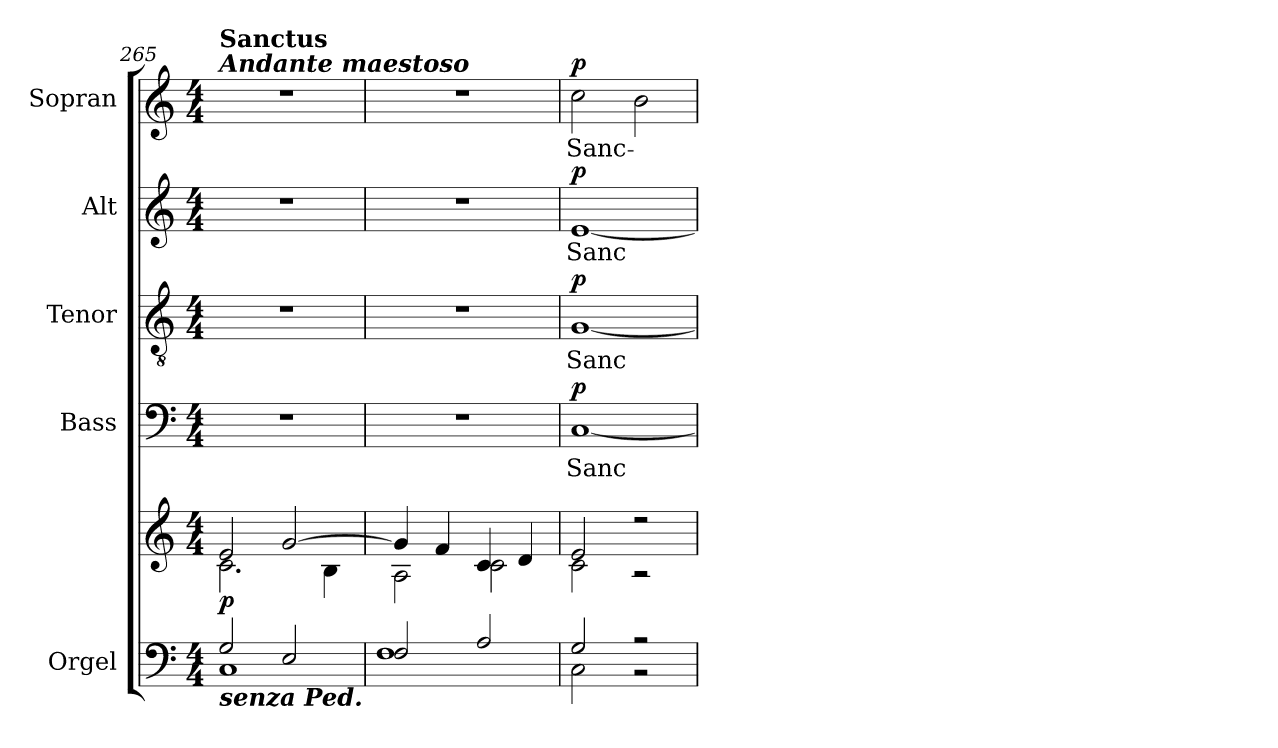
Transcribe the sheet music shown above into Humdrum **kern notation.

**kern	**kern	**dynam	**kern	**text	**dynam	**kern	**text	**dynam	**kern	**text	**dynam	**kern	**text	**dynam
*part5	*part5	*part5	*part4	*part4	*part4	*part3	*part3	*part3	*part2	*part2	*part2	*part1	*part1	*part1
*staff6	*staff5	*staff5/6	*staff4	*staff4	*staff4	*staff3	*staff3	*staff3	*staff2	*staff2	*staff2	*staff1	*staff1	*staff1
*I"Orgel	*	*	*I"Bass	*	*	*I"Tenor	*	*	*I"Alt	*	*	*I"Sopran	*	*
*I'Org.	*	*	*I'B.	*	*	*I'T.	*	*	*I'A.	*	*	*I'S.	*	*
!!LO:PB:g=z
*clefF4	*clefG2	*	*clefF4	*	*	*clefGv2	*	*	*clefG2	*	*	*clefG2	*	*
*k[]	*k[]	*	*k[]	*	*	*k[]	*	*	*k[]	*	*	*k[]	*	*
*C:	*C:	*	*C:	*	*	*C:	*	*	*C:	*	*	*C:	*	*
*M4/4	*M4/4	*	*M4/4	*	*	*M4/4	*	*	*M4/4	*	*	*M4/4	*	*
=265	=265	=265	=265	=265	=265	=265	=265	=265	=265	=265	=265	=265	=265	=265
*^	*^	*	*	*	*	*	*	*	*	*	*	*	*	*
!	!	!	!	!	!	!	!	!	!	!	!	!	!	!LO:TX:a:Bi:t=Andante maestoso	!	!
!	!	!	!	!	!	!	!	!	!	!	!	!	!	!LO:TX:a:B:t=Sanctus	!	!
!LO:TX:b:Bi:t=senza Ped.	!	!	!	!	!	!	!	!	!	!	!	!	!	!	!	!
!	!	!	!	!LO:DY:b	!	!	!	!	!	!	!	!	!	!	!	!
2G/	1C	2e/	2.c\	p	1r	.	.	1r	.	.	1r	.	.	1r	.	.
2E/	.	[>2g/	.	.	.	.	.	.	.	.	.	.	.	.	.	.
.	.	.	4B\	.	.	.	.	.	.	.	.	.	.	.	.	.
=266	=266	=266	=266	=266	=266	=266	=266	=266	=266	=266	=266	=266	=266	=266	=266	=266
2F/	1F	4g/]	2A\	.	1r	.	.	1r	.	.	1r	.	.	1r	.	.
.	.	4f/	.	.	.	.	.	.	.	.	.	.	.	.	.	.
2A/	.	4c/	2c\	.	.	.	.	.	.	.	.	.	.	.	.	.
.	.	4d/	.	.	.	.	.	.	.	.	.	.	.	.	.	.
=267	=267	=267	=267	=267	=267	=267	=267	=267	=267	=267	=267	=267	=267	=267	=267	=267
!	!	!	!	!	!	!LO:LY:b	!LO:DY:a	!	!LO:LY:b	!LO:DY:a	!	!LO:LY:b	!LO:DY:a	!	!LO:LY:b	!LO:DY:a
2G/	2C\	2e/	2c\	.	[1C	Sanc-	p	[1G	Sanc-	p	[1e	Sanc-	p	2cc\	Sanc-	p
2r	2r	2r	2r	.	.	.	.	.	.	.	.	.	.	2b\	.	.
*v	*v	*	*	*	*	*	*	*	*	*	*	*	*	*	*	*
*	*v	*v	*	*	*	*	*	*	*	*	*	*	*	*	*
=	=	=	=	=	=	=	=	=	=	=	=	=	=	=
*-	*-	*-	*-	*-	*-	*-	*-	*-	*-	*-	*-	*-	*-	*-
